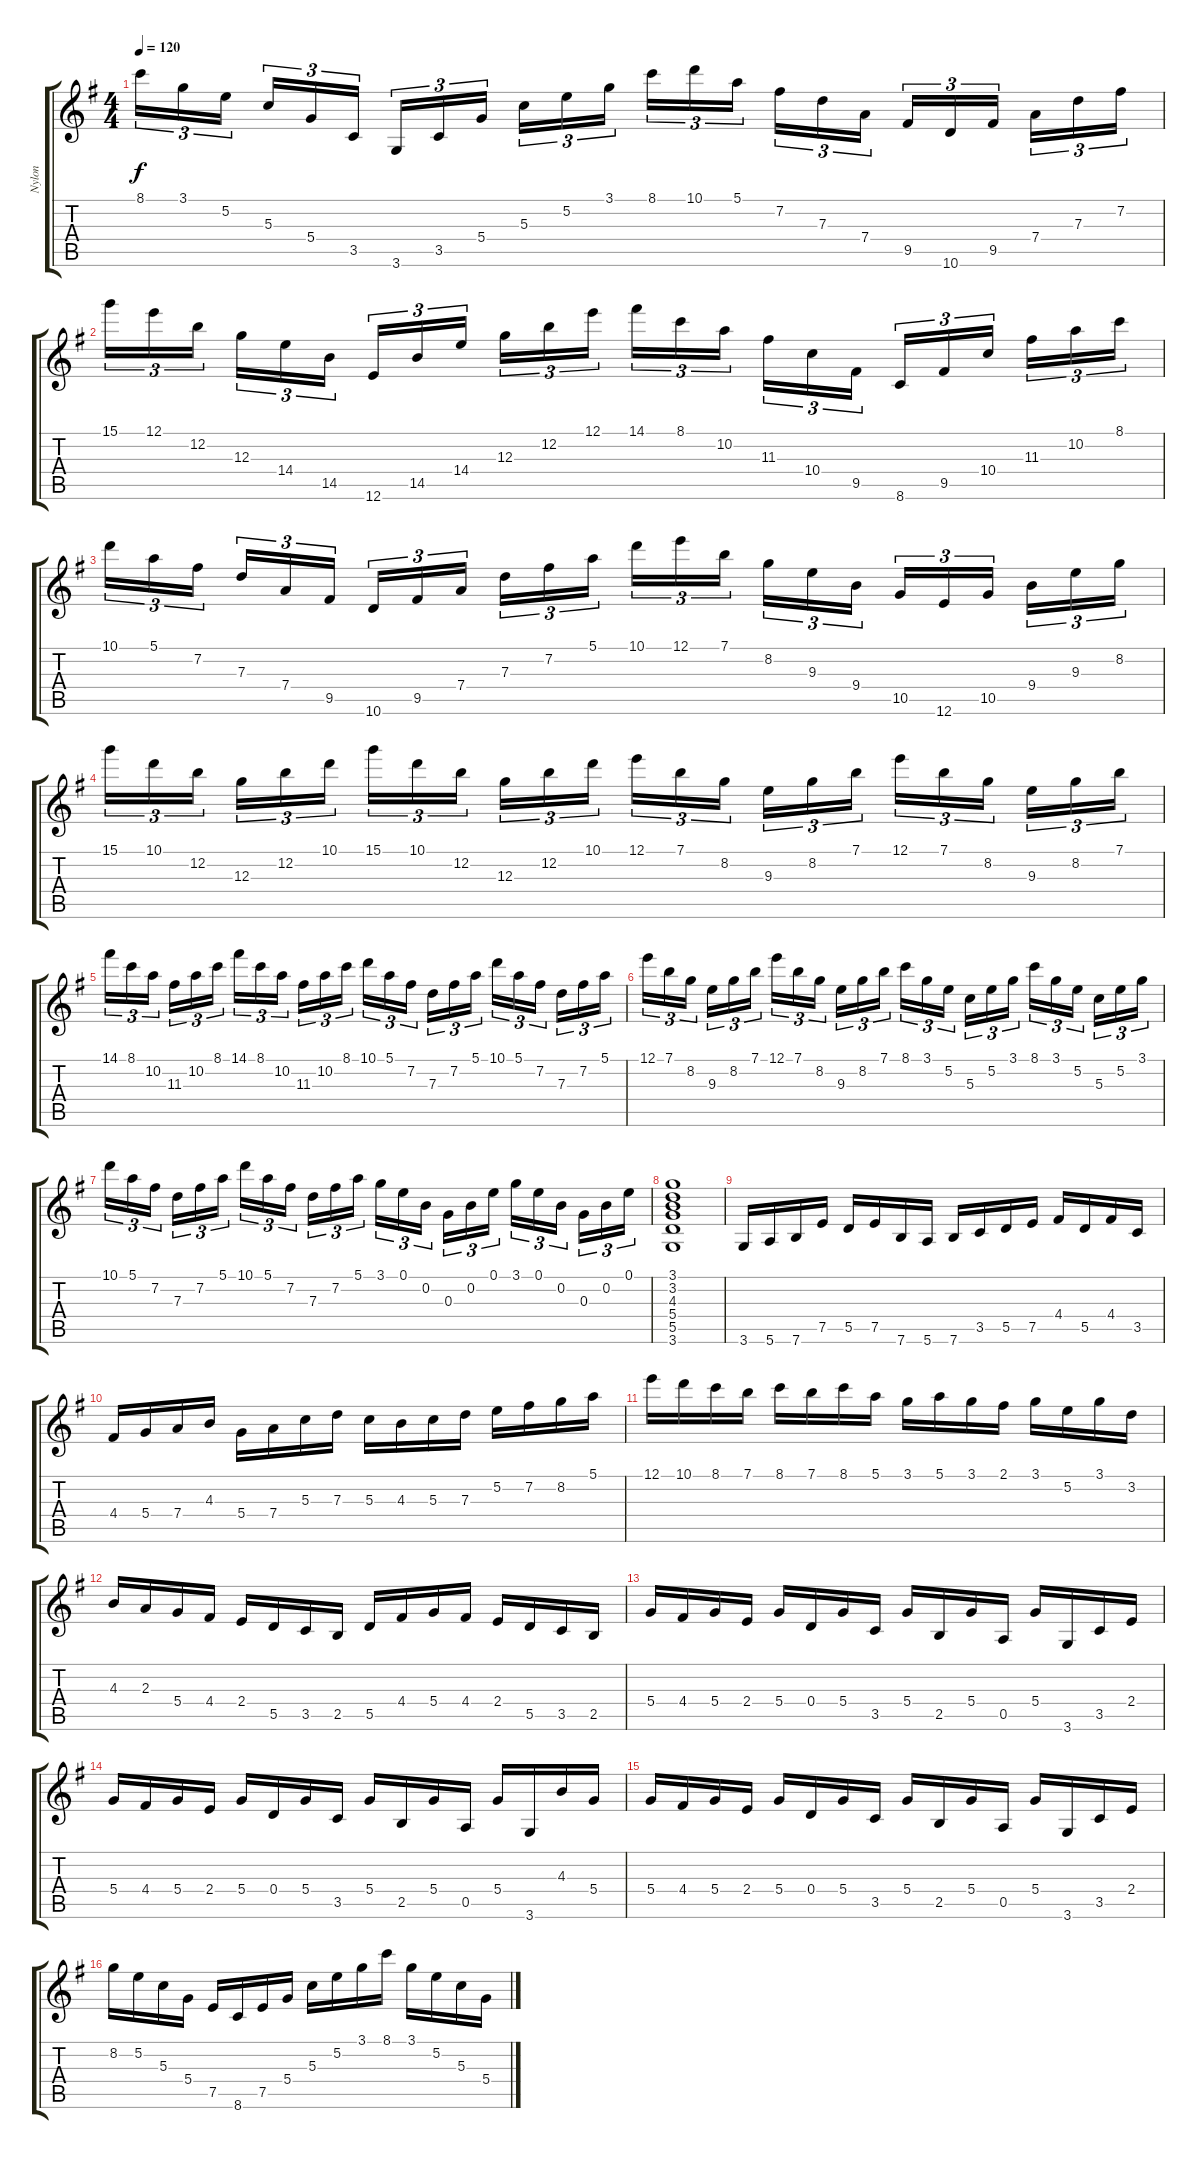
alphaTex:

\track ("Nylon" "Nylon") {instrument acousticguitarnylon}
\staff {score tabs}
\tuning (E4 B3 G3 D3 A2 E2) {hide}
\ts (4 4)
\tempo 120
\clef g2
\ks g
8.1.16{tu (3 2) dy f} 3.1.16{tu (3 2)} 5.2.16{tu (3 2) beam splitsecondary} 5.3.16{tu (3 2)} 5.4.16{tu (3 2)} 3.5.16{tu (3 2)} 3.6.16{tu (3 2)} 3.5.16{tu (3 2)} 5.4.16{tu (3 2) beam splitsecondary} 5.3.16{tu (3 2)} 5.2.16{tu (3 2)} 3.1.16{tu (3 2)} 8.1.16{tu (3 2)} 10.1.16{tu (3 2)} 5.1.16{tu (3 2) beam splitsecondary} 7.2.16{tu (3 2)} 7.3.16{tu (3 2)} 7.4.16{tu (3 2)} 9.5.16{tu (3 2)} 10.6.16{tu (3 2)} 9.5.16{tu (3 2) beam splitsecondary} 7.4.16{tu (3 2)} 7.3.16{tu (3 2)} 7.2.16{tu (3 2)} |
15.1.16{tu (3 2)} 12.1.16{tu (3 2)} 12.2.16{tu (3 2) beam splitsecondary} 12.3.16{tu (3 2)} 14.4.16{tu (3 2)} 14.5.16{tu (3 2)} 12.6.16{tu (3 2)} 14.5.16{tu (3 2)} 14.4.16{tu (3 2) beam splitsecondary} 12.3.16{tu (3 2)} 12.2.16{tu (3 2)} 12.1.16{tu (3 2)} 14.1.16{tu (3 2)} 8.1.16{tu (3 2)} 10.2.16{tu (3 2) beam splitsecondary} 11.3.16{tu (3 2)} 10.4.16{tu (3 2)} 9.5.16{tu (3 2)} 8.6.16{tu (3 2)} 9.5.16{tu (3 2)} 10.4.16{tu (3 2) beam splitsecondary} 11.3.16{tu (3 2)} 10.2.16{tu (3 2)} 8.1.16{tu (3 2)} |
10.1.16{tu (3 2)} 5.1.16{tu (3 2)} 7.2.16{tu (3 2) beam splitsecondary} 7.3.16{tu (3 2)} 7.4.16{tu (3 2)} 9.5.16{tu (3 2)} 10.6.16{tu (3 2)} 9.5.16{tu (3 2)} 7.4.16{tu (3 2) beam splitsecondary} 7.3.16{tu (3 2)} 7.2.16{tu (3 2)} 5.1.16{tu (3 2)} 10.1.16{tu (3 2)} 12.1.16{tu (3 2)} 7.1.16{tu (3 2) beam splitsecondary} 8.2.16{tu (3 2)} 9.3.16{tu (3 2)} 9.4.16{tu (3 2)} 10.5.16{tu (3 2)} 12.6.16{tu (3 2)} 10.5.16{tu (3 2) beam splitsecondary} 9.4.16{tu (3 2)} 9.3.16{tu (3 2)} 8.2.16{tu (3 2)} |
15.1.16{tu (3 2)} 10.1.16{tu (3 2)} 12.2.16{tu (3 2) beam splitsecondary} 12.3.16{tu (3 2)} 12.2.16{tu (3 2)} 10.1.16{tu (3 2)} 15.1.16{tu (3 2)} 10.1.16{tu (3 2)} 12.2.16{tu (3 2) beam splitsecondary} 12.3.16{tu (3 2)} 12.2.16{tu (3 2)} 10.1.16{tu (3 2)} 12.1.16{tu (3 2)} 7.1.16{tu (3 2)} 8.2.16{tu (3 2) beam splitsecondary} 9.3.16{tu (3 2)} 8.2.16{tu (3 2)} 7.1.16{tu (3 2)} 12.1.16{tu (3 2)} 7.1.16{tu (3 2)} 8.2.16{tu (3 2) beam splitsecondary} 9.3.16{tu (3 2)} 8.2.16{tu (3 2)} 7.1.16{tu (3 2)} |
14.1.16{tu (3 2)} 8.1.16{tu (3 2)} 10.2.16{tu (3 2) beam splitsecondary} 11.3.16{tu (3 2)} 10.2.16{tu (3 2)} 8.1.16{tu (3 2)} 14.1.16{tu (3 2)} 8.1.16{tu (3 2)} 10.2.16{tu (3 2) beam splitsecondary} 11.3.16{tu (3 2)} 10.2.16{tu (3 2)} 8.1.16{tu (3 2)} 10.1.16{tu (3 2)} 5.1.16{tu (3 2)} 7.2.16{tu (3 2) beam splitsecondary} 7.3.16{tu (3 2)} 7.2.16{tu (3 2)} 5.1.16{tu (3 2)} 10.1.16{tu (3 2)} 5.1.16{tu (3 2)} 7.2.16{tu (3 2) beam splitsecondary} 7.3.16{tu (3 2)} 7.2.16{tu (3 2)} 5.1.16{tu (3 2)} |
12.1.16{tu (3 2)} 7.1.16{tu (3 2)} 8.2.16{tu (3 2) beam splitsecondary} 9.3.16{tu (3 2)} 8.2.16{tu (3 2)} 7.1.16{tu (3 2)} 12.1.16{tu (3 2)} 7.1.16{tu (3 2)} 8.2.16{tu (3 2) beam splitsecondary} 9.3.16{tu (3 2)} 8.2.16{tu (3 2)} 7.1.16{tu (3 2)} 8.1.16{tu (3 2)} 3.1.16{tu (3 2)} 5.2.16{tu (3 2) beam splitsecondary} 5.3.16{tu (3 2)} 5.2.16{tu (3 2)} 3.1.16{tu (3 2)} 8.1.16{tu (3 2)} 3.1.16{tu (3 2)} 5.2.16{tu (3 2) beam splitsecondary} 5.3.16{tu (3 2)} 5.2.16{tu (3 2)} 3.1.16{tu (3 2)} |
10.1.16{tu (3 2)} 5.1.16{tu (3 2)} 7.2.16{tu (3 2) beam splitsecondary} 7.3.16{tu (3 2)} 7.2.16{tu (3 2)} 5.1.16{tu (3 2)} 10.1.16{tu (3 2)} 5.1.16{tu (3 2)} 7.2.16{tu (3 2) beam splitsecondary} 7.3.16{tu (3 2)} 7.2.16{tu (3 2)} 5.1.16{tu (3 2)} 3.1.16{tu (3 2)} 0.1.16{tu (3 2)} 0.2.16{tu (3 2) beam splitsecondary} 0.3.16{tu (3 2)} 0.2.16{tu (3 2)} 0.1.16{tu (3 2)} 3.1.16{tu (3 2)} 0.1.16{tu (3 2)} 0.2.16{tu (3 2) beam splitsecondary} 0.3.16{tu (3 2)} 0.2.16{tu (3 2)} 0.1.16{tu (3 2)} |
(3.1 3.2 4.3 5.4 5.5 3.6).1 |
3.6.16 5.6.16 7.6.16 7.5.16 5.5.16 7.5.16 7.6.16 5.6.16 7.6.16 3.5.16 5.5.16 7.5.16 4.4.16 5.5.16 4.4.16 3.5.16 |
4.4.16 5.4.16 7.4.16 4.3.16 5.4.16 7.4.16 5.3.16 7.3.16 5.3.16 4.3.16 5.3.16 7.3.16 5.2.16 7.2.16 8.2.16 5.1.16 |
12.1.16 10.1.16 8.1.16 7.1.16 8.1.16 7.1.16 8.1.16 5.1.16 3.1.16 5.1.16 3.1.16 2.1.16 3.1.16 5.2.16 3.1.16 3.2.16 |
4.3.16 2.3.16 5.4.16 4.4.16 2.4.16 5.5.16 3.5.16 2.5.16 5.5.16 4.4.16 5.4.16 4.4.16 2.4.16 5.5.16 3.5.16 2.5.16 |
5.4.16 4.4.16 5.4.16 2.4.16 5.4.16 0.4.16 5.4.16 3.5.16 5.4.16 2.5.16 5.4.16 0.5.16 5.4.16 3.6.16 3.5.16 2.4.16 |
5.4.16 4.4.16 5.4.16 2.4.16 5.4.16 0.4.16 5.4.16 3.5.16 5.4.16 2.5.16 5.4.16 0.5.16 5.4.16 3.6.16 4.3.16 5.4.16 |
5.4.16 4.4.16 5.4.16 2.4.16 5.4.16 0.4.16 5.4.16 3.5.16 5.4.16 2.5.16 5.4.16 0.5.16 5.4.16 3.6.16 3.5.16 2.4.16 |
8.2.16 5.2.16 5.3.16 5.4.16 7.5.16 8.6.16 7.5.16 5.4.16 5.3.16 5.2.16 3.1.16 8.1.16 3.1.16 5.2.16 5.3.16 5.4.16
